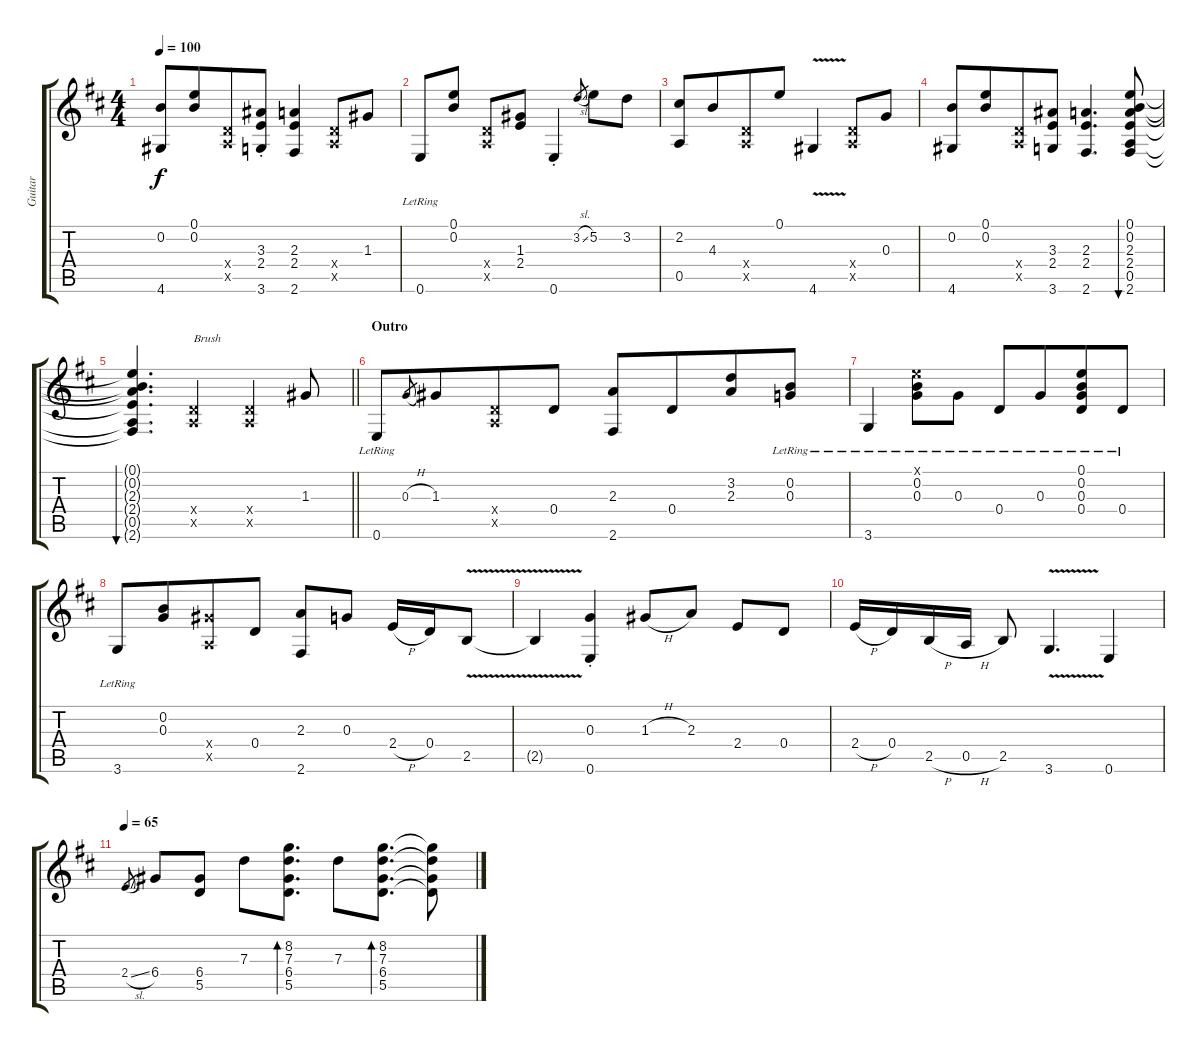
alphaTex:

\track ("Guitar" "Guitar") {instrument acousticguitarsteel}
\staff {score tabs}
\tuning (E4 B3 G3 D3 A2 E2) {hide}
\ts (4 4)
\tempo 100
\clef g2
\ks d
(0.2 4.6).8{dy f} (0.1 0.2).8{beam merge} (0.4{x} 0.5{x}).8 (3.3{st} 2.4{st} 3.6{st}).8 (2.3 2.4 2.6).4 (0.4{x} 0.5{x}).8 1.3.8 |
0.6{lr}.8 (0.1 0.2).8 (0.4{x} 0.5{x}).8 (1.3 2.4).8 0.6{st}.4 3.2{sl}.8{gr} 5.2.8 3.2.8 |
(2.2 0.5).8 4.3.8{beam merge} (0.4{x} 0.5{x}).8 0.1.8 4.6{v}.4 (0.4{x} 0.5{x}).8 0.3.8 |
(0.2 4.6).8 (0.1 0.2).8{beam merge} (0.4{x} 0.5{x}).8 (3.3 2.4 3.6).8 (2.3 2.4 2.6).4{d} (0.1 0.2 2.3 2.4 0.5 2.6).8{bu 240} |
\barLineRight lightlight
(0.1{t} 0.2{t} 2.3{t} 2.4{t} 0.5{t} 2.6{t}).4{d bu 240} (0.4{x} 0.5{x}).4{txt "Brush"} (0.4{x} 0.5{x}).4 1.3.8 |
\section ("" "Outro")
0.6{lr}.8 0.3{h}.8{gr} 1.3.8{beam merge} (0.4{x} 0.5{x}).8 0.4.8 (2.3 2.6).8 0.4.8{beam merge} (3.2 2.3).8 (0.2{lr} 0.3{lr}).8 |
3.6{lr}.4 (0.1{x} 0.2{lr} 0.3{lr}).8 0.3{lr}.8 0.4{lr}.8 0.3{lr}.8{beam merge} (0.1{lr} 0.2{lr} 0.3{lr} 0.4{lr}).8 0.4{lr}.8 |
3.6{lr}.8 (0.2 0.3).8{beam merge} (6.4{x} 0.5{x}).8 0.4.8 (2.3 2.6).8 0.3.8 2.4{h}.16 0.4.16 2.5{v}.8 |
2.5{t}.4 (0.3{st} 0.6{st}).4 1.3{h}.8 2.3.8 2.4.8 0.4.8 |
2.4{h}.16 0.4.16 2.5{h}.16 0.5{h}.16 2.5.8 3.6{v}.4{d} 0.6.4 |
\tempo 65
2.4{sl}.8{gr} 6.4.8 (6.4 5.5).8 7.3.8 (8.2 7.3 6.4 5.5).8{d bd 240} 7.3.8 (8.2 7.3 6.4 5.5).8{d bd 240} (8.2{t} 7.3{t} 6.4{t} 5.5{t}).8
